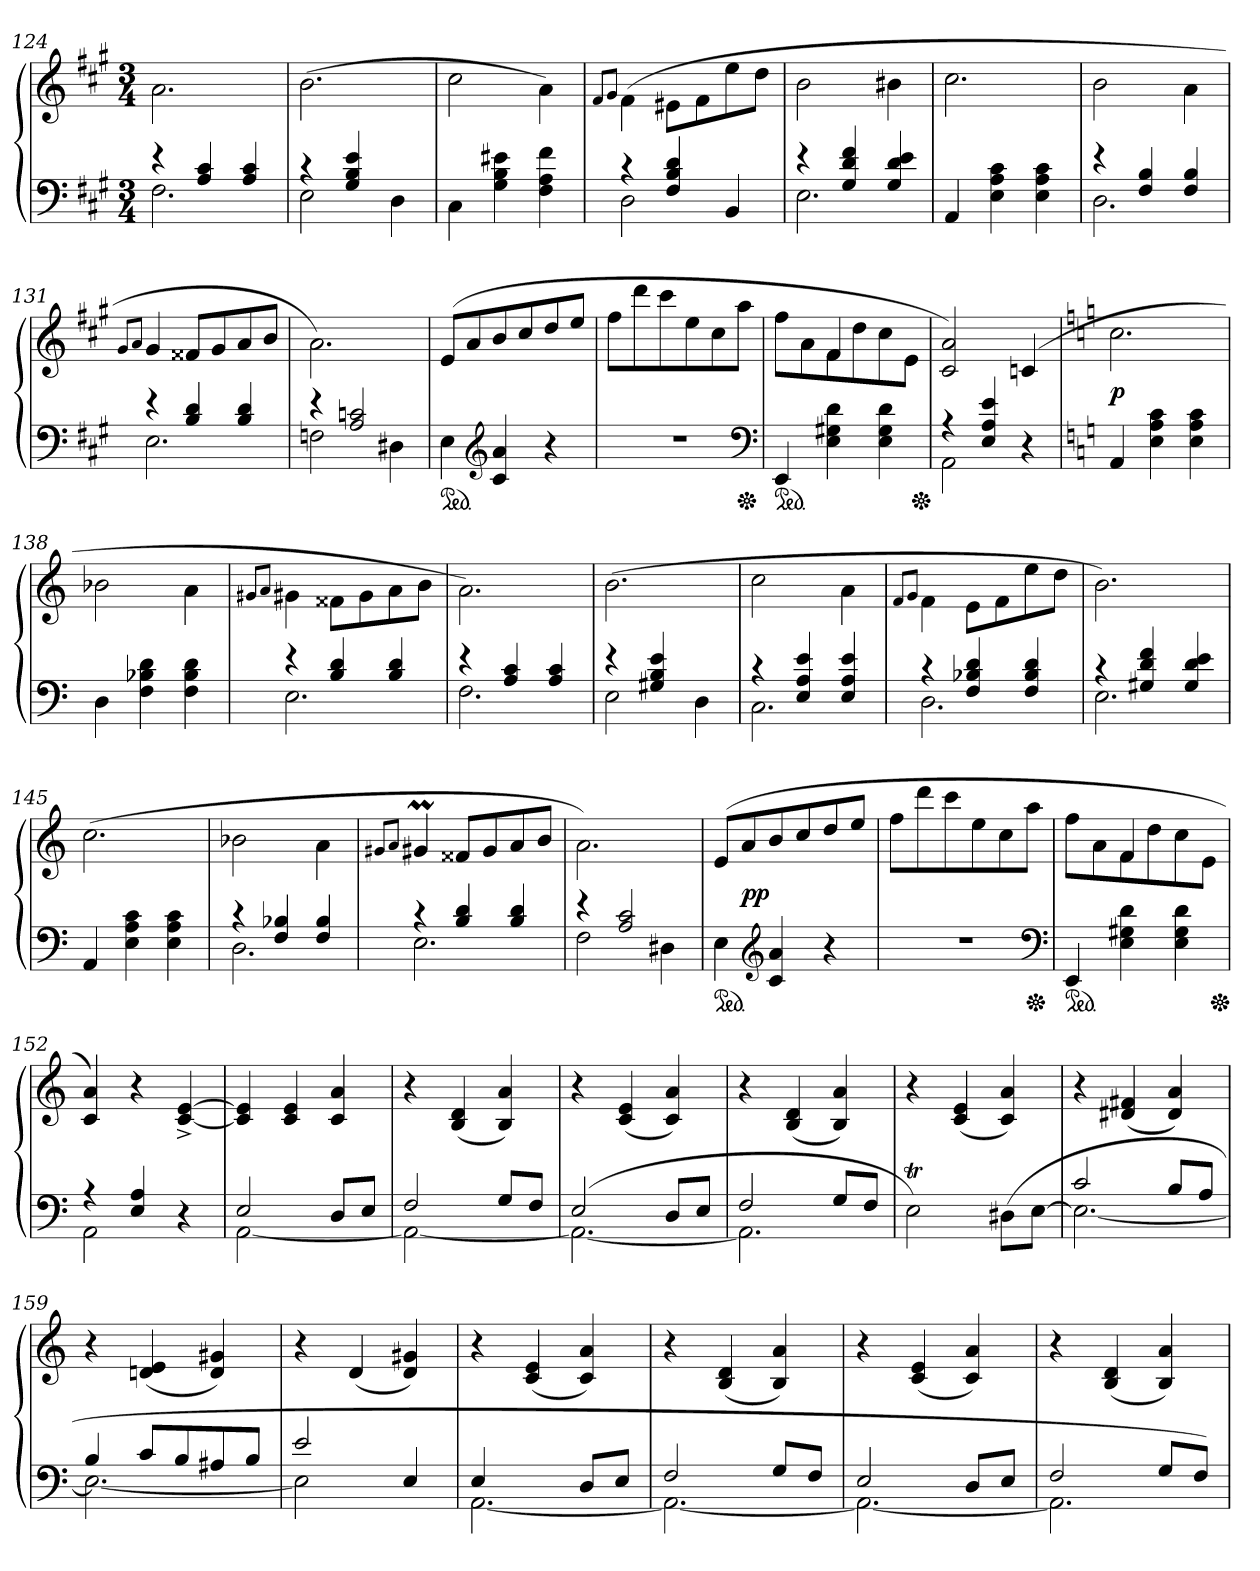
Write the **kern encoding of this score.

**kern	**kern	**dynam
*part1	*part1	*part1
*staff2	*staff1	*staff1/2
*clefF4	*clefG2	*
*k[f#c#g#]	*k[f#c#g#]	*
*M3/4	*M3/4	*
=124	=124	=124
*^	*	*
4re	2.F#	2.a\	.
4A 4c#	.	.	.
4A 4c#	.	.	.
=125	=125	=125	=125
4rc	2E	(>2.b	.
4G# 4B 4e	.	.	.
4reyy	4D	.	.
*v	*v	*	*
=126	=126	=126
4C#\	2cc#	.
4G# 4B 4e#X	.	.
4F# 4A 4f#	4a\)	.
=127	=127	=127
.	8qqf#/L	.
.	8qqg#/J	.
*^	*	*
4rc	2D	(>4f#\	.
4F# 4B 4d	.	8e#X\L	.
.	.	8f#	.
4rAyy	4BB	8ee	.
.	.	8ddJ	.
=128	=128	=128	=128
4re	2.E	2b	.
4G# 4d 4f#	.	.	.
4G# 4d 4e	.	4b#X	.
*v	*v	*	*
=129	=129	=129
4AA	2.cc#	.
4E 4A 4c#	.	.
4E 4A 4c#	.	.
=130	=130	=130
*^	*	*
4re	2.D	2b	.
4F# 4B	.	.	.
4F# 4B	.	4a\	.
=131	=131	=131	=131
.	.	8qqg#/L	.
.	.	8qqa/J	.
4re	2.E	4g#	.
4B 4d	.	8f##XL	.
.	.	8g#	.
4B 4d	.	8a	.
.	.	8bJ	.
=132	=132	=132	=132
4re	2Fn	2.a\)	.
2A 2cn	.	.	.
.	4D#X	.	.
*v	*v	*	*
=133	=133	=133
*ped	*	*
4E	(>8eL	.
.	8a	.
*clefG2	*	*
4c# 4a	8b	.
.	8cc#	.
4r	8dd	.
.	8eeJ	.
=134	=134	=134
2.rdd	8ff#L	.
.	8ddd	.
.	8ccc#	.
.	8ee	.
.	8cc#	.
*Xped	*	*
.	8aaJ	.
*clefF4	*	*
=135	=135	=135
*	*^	*
*ped	*	*	*
4EE	4rbbbyy	8ff#L	.
.	.	8a	.
4E 4G#X 4d	4f#	8f#	.
.	.	8dd	.
4E 4G# 4d	4reeeyy	8cc#	.
.	.	8eJ	.
*Xped	*	*	*
*	*v	*v	*
=136	=136	=136
*^	*	*
4rA	2AA	2c# 2a)	.
4E 4A 4e	.	.	.
4r	4rEEyy	(>4cn	.
*v	*v	*	*
=137	=137	=137
*k[]	*k[]	*
4AA	2.cc	p
4E 4A 4c	.	.
4E 4A 4c	.	.
=138	=138	=138
4D	2b-X	.
4F 4B-X 4d	.	.
4F 4B- 4d	4a\	.
=139	=139	=139
.	8qqg#X/L	.
.	8qqa/J	.
*^	*	*
4re	2.E	4g#X\	.
4B 4d	.	8f##X\L	.
.	.	8g#	.
4B 4d	.	8a	.
.	.	8bJ	.
=140	=140	=140	=140
4re	2.F	2.a\)	.
4A 4c	.	.	.
4A 4c	.	.	.
=141	=141	=141	=141
4re	2E	(>2.b	.
4G#X 4B 4e	.	.	.
4rcyy	4D	.	.
=142	=142	=142	=142
4rc	2.C	2cc	.
4E 4A 4e	.	.	.
4E 4A 4e	.	4a\	.
=143	=143	=143	=143
.	.	8qqf/L	.
.	.	8qqg/J	.
4rc	2.D	4f\	.
4F 4B-X 4d	.	8e\L	.
.	.	8f	.
4F 4B- 4d	.	8ee	.
.	.	8ddJ	.
=144	=144	=144	=144
4rc	2.E	2.b)	.
4G#X 4d 4f	.	.	.
4G# 4d 4e	.	.	.
*v	*v	*	*
=145	=145	=145
4AA	(>2.cc	.
4E 4A 4c	.	.
4E 4A 4c	.	.
=146	=146	=146
*^	*	*
4rc	2.D	2b-X	.
4F 4B-X	.	.	.
4F 4B-	.	4a\	.
=147	=147	=147	=147
.	.	8qqg#X/L	.
.	.	8qqa/J	.
4rc	2.E	4g#Xm	.
4B 4d	.	8f##XL	.
.	.	8g#	.
4B 4d	.	8a	.
.	.	8bJ	.
=148	=148	=148	=148
4re	2F	2.a\)	.
2A 2c	.	.	.
.	4D#X	.	.
*v	*v	*	*
=149	=149	=149
*ped	*	*
4E	(>8eL	.
.	8a	pp
*clefG2	*	*
4c 4a	8b	.
.	8cc	.
4r	8dd	.
.	8eeJ	.
=150	=150	=150
2.rdd	8ffL	.
.	8ddd	.
.	8ccc	.
.	8ee	.
.	8cc	.
*Xped	*	*
.	8aaJ	.
*clefF4	*	*
=151	=151	=151
*	*^	*
*ped	*	*	*
4EE	4reeeyy	8ffL	.
.	.	8a	.
4E 4G#X 4d	4f	8f	.
.	.	8dd	.
4E 4G# 4d	4raayy	8cc	.
.	.	8eJ	.
*Xped	*	*	*
*	*v	*v	*
=152	=152	=152
*^	*	*
4rA	2AA	4c 4a)	.
4E 4A	.	4r	.
4r	4rEEyy	[4c^> [4e^>	.
=153	=153	=153	=153
!	!LO:N:vis=2	!	!
2E	[2.AA	4c] 4e]	.
.	.	4c 4e	.
8DL	.	4c 4a	.
8EJ	.	.	.
=154	=154	=154	=154
!	!LO:N:vis=2	!	!
2F	2.AA_	4r	.
.	.	(>4B 4d	.
8GL	.	4B 4a)	.
8FJ	.	.	.
=155	=155	=155	=155
(>2E	2.AA_	4r	.
.	.	(>4c 4e	.
8DL	.	4c 4a)	.
8EJ	.	.	.
=156	=156	=156	=156
2F	2.AA]	4r	.
.	.	(>4B 4d	.
8GL	.	4B 4a)	.
8FJ	.	.	.
*v	*v	*	*
=157	=157	=157
2Et)	4r	.
.	(>4c 4e	.
(>8D#XL	4c 4a)	.
[8EJ	.	.
=158	=158	=158
*^	*	*
2c	2.E_	4r	.
.	.	(>4d#X 4f#X	.
8BL	.	4d# 4a)	.
8AJ	.	.	.
=159	=159	=159	=159
4B	2.E_	4r	.
8cL	.	(>4dn 4e	.
8B	.	.	.
8A#X	.	4d 4g#X)	.
8BJ	.	.	.
=160	=160	=160	=160
2e	2E]	4r	.
.	.	(>4d	.
4E/	4rCCyy	4d 4g#X)	.
=161	=161	=161	=161
4E	[2.AA	4r	.
4ryy	.	(>4c 4e	.
8DL	.	4c 4a)	.
8EJ	.	.	.
=162	=162	=162	=162
2F	2.AA_	4r	.
.	.	(>4B 4d	.
8GL	.	4B 4a)	.
8FJ	.	.	.
=163	=163	=163	=163
2E	2.AA_	4r	.
.	.	(>4c 4e	.
8DL	.	4c 4a)	.
8EJ	.	.	.
=164	=164	=164	=164
2F	2.AA]	4r	.
.	.	(>4B 4d	.
8GL	.	4B 4a)	.
8FJ)	.	.	.
*v	*v	*	*
=	=	=
*-	*-	*-
